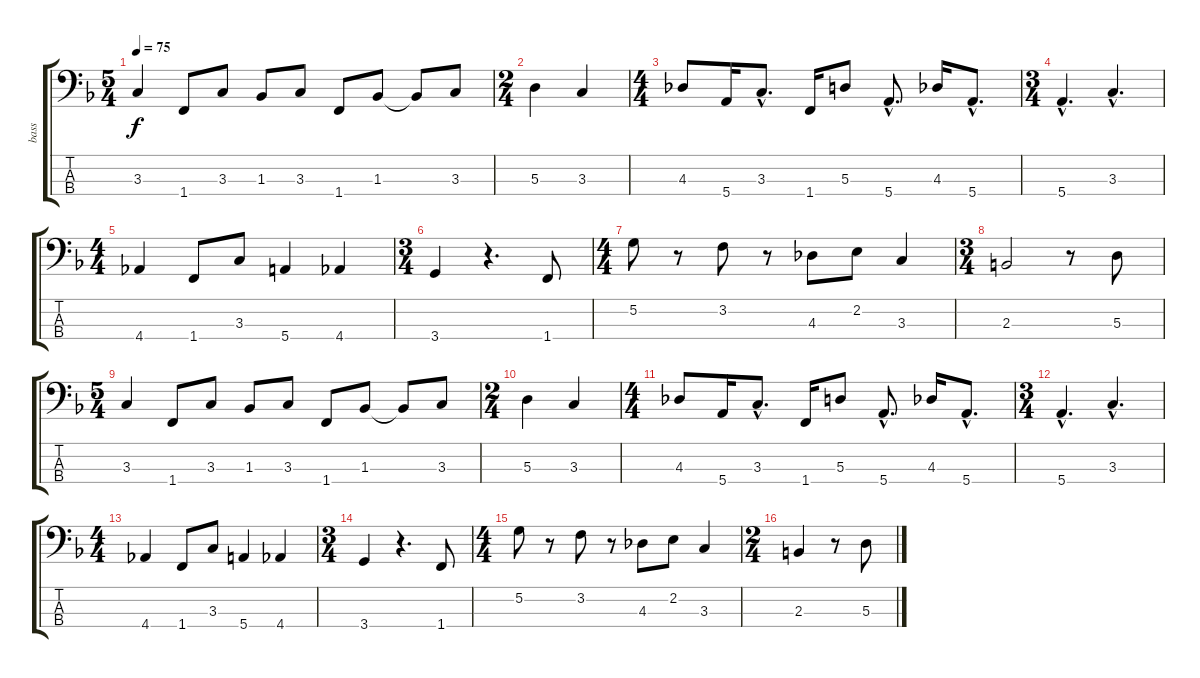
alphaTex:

\track ("bass" "bass") {instrument acousticbass}
\staff {score tabs}
\tuning (G2 D2 A1 E1) {hide}
\ts (5 4)
\tempo 75
\clef f4
\ks f
3.3.4{dy f instrument acousticbass} 1.4.8 3.3.8 1.3.8 3.3.8 1.4.8 1.3.8 1.3{t}.8 3.3.8 |
\ts (2 4)
5.3.4 3.3.4 |
\ts (4 4)
4.3.8 5.4.16 3.3{hac}.8{d} 1.4.16 5.3.8 5.4{hac}.8{d} 4.3.16 5.4{hac}.8{d} |
\ts (3 4)
5.4{hac}.4{d} 3.3{hac}.4{d} |
\ts (4 4)
4.4.4 1.4.8 3.3.8 5.4.4 4.4.4 |
\ts (3 4)
3.4.4 r.4{d} 1.4.8 |
\ts (4 4)
5.2.8 r.8 3.2.8 r.8 4.3.8 2.2.8 3.3.4 |
\ts (3 4)
2.3.2 r.8 5.3.8 |
\ts (5 4)
3.3.4 1.4.8 3.3.8 1.3.8 3.3.8 1.4.8 1.3.8 1.3{t}.8 3.3.8 |
\ts (2 4)
5.3.4 3.3.4 |
\ts (4 4)
4.3.8 5.4.16 3.3{hac}.8{d} 1.4.16 5.3.8 5.4{hac}.8{d} 4.3.16 5.4{hac}.8{d} |
\ts (3 4)
5.4{hac}.4{d} 3.3{hac}.4{d} |
\ts (4 4)
4.4.4 1.4.8 3.3.8 5.4.4 4.4.4 |
\ts (3 4)
3.4.4 r.4{d} 1.4.8 |
\ts (4 4)
5.2.8 r.8 3.2.8 r.8 4.3.8 2.2.8 3.3.4 |
\ts (2 4)
2.3.4 r.8 5.3.8
